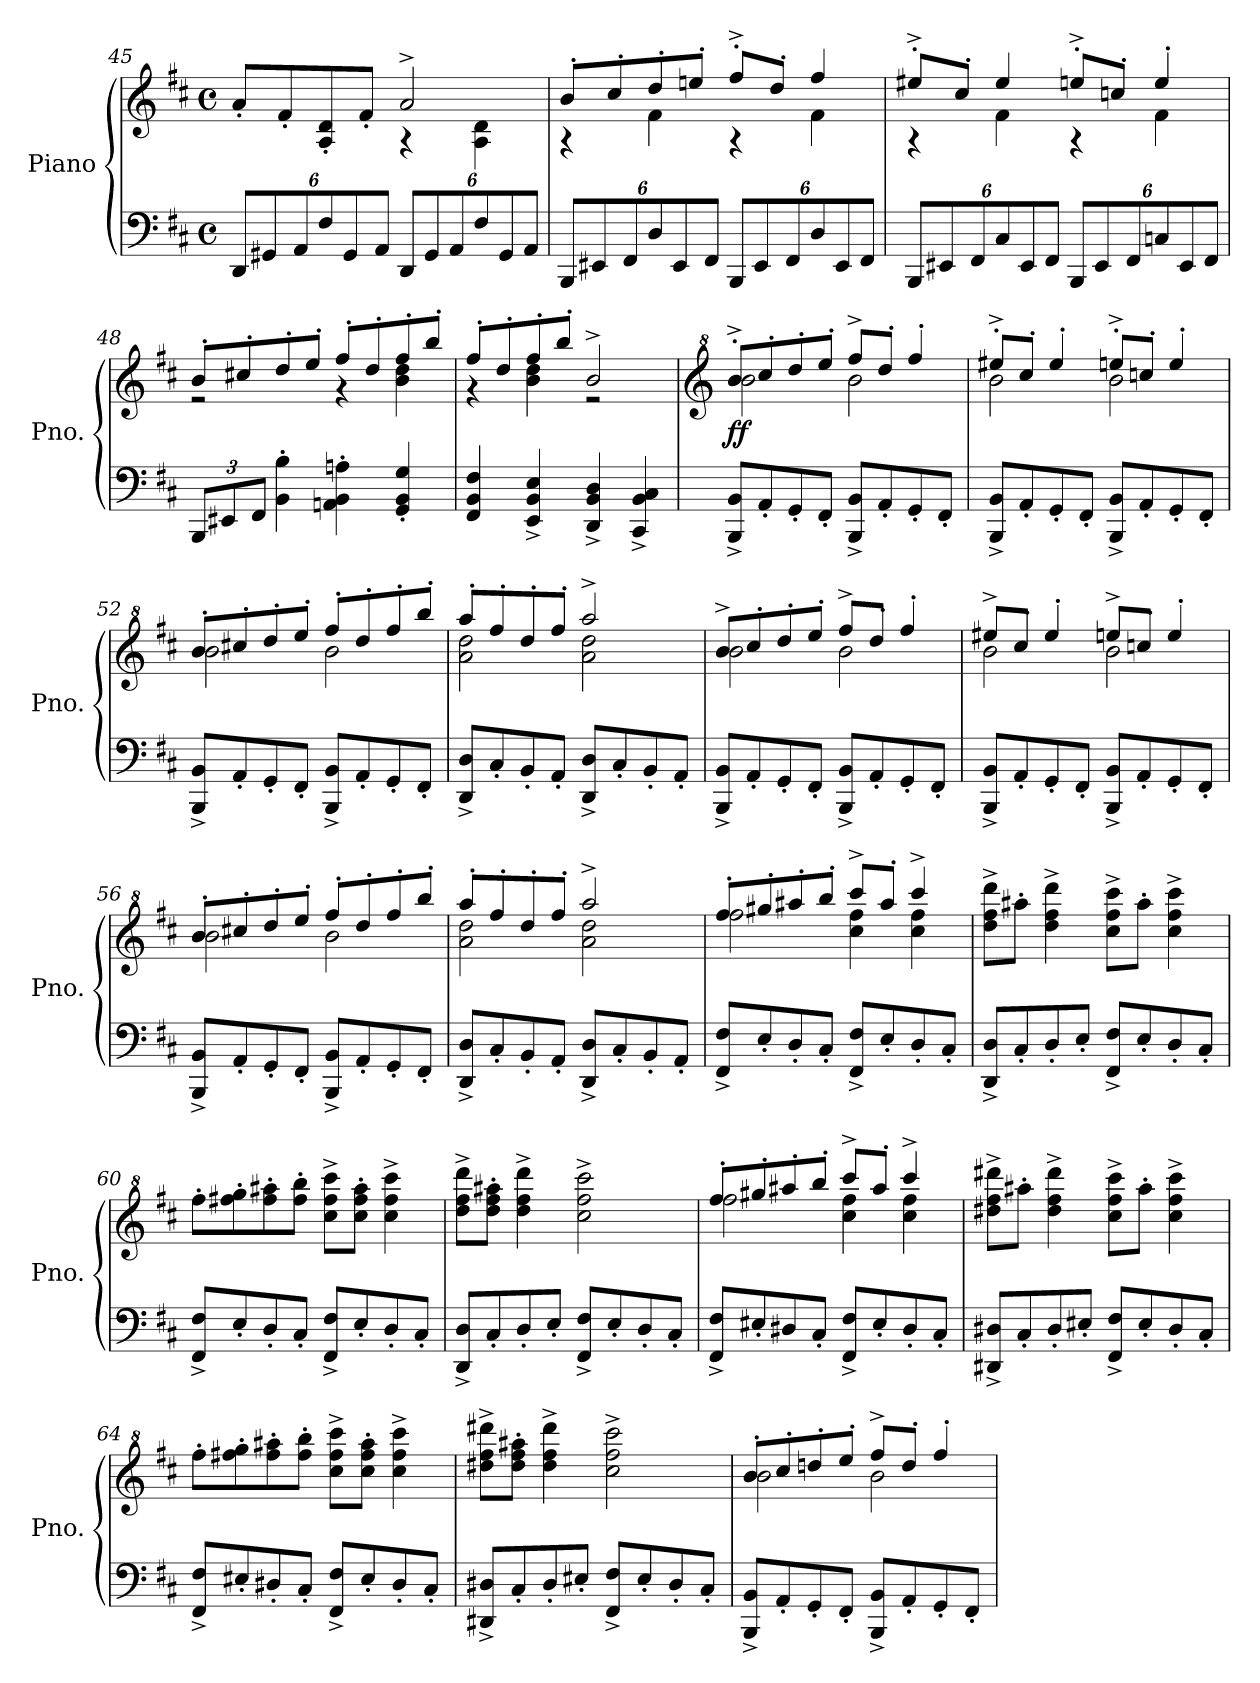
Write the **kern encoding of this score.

**kern	**kern	**dynam
*part1	*part1	*part1
*staff2	*staff1	*staff1/2
*I"Piano	*	*
*I'Pno.	*	*
*clefF4	*clefG2	*
*k[f#c#]	*k[f#c#]	*
*D:	*D:	*
*M4/4	*M4/4	*
*met(c)	*met(c)	*
*Xbrackettup	*	*
=45	=45	=45
*	*^	*
12DD/L	8a'/L	2ryy	.
12GG#X</	.	.	.
.	8f#'/	.	.
12AA</	.	.	.
12F#/	8A/' 8d/'	.	.
12GG#</	.	.	.
.	8f#'/J	.	.
12AA</J	.	.	.
12DD/L	2a^/	4rA	.
12GG#</	.	.	.
12AA</	.	.	.
12F#/	.	4A\ 4d\	.
12GG#</	.	.	.
12AA</J	.	.	.
!!LO:LB:g=z	!!
=46	=46	=46	=46
12BBB/L	8b'/L	4rA	.
12EE#X/	.	.	.
.	8cc#'/	.	.
12FF#/	.	.	.
12D/	8dd'/	4f#\	.
12EE#/	.	.	.
.	8een'/J	.	.
12FF#/J	.	.	.
12BBB/L	8ff#'^/L	4rA	.
12EE#/	.	.	.
.	8dd'/J	.	.
12FF#/	.	.	.
12D/	4ff#/	4f#\	.
12EE#/	.	.	.
12FF#/J	.	.	.
!!LO:LB:g=z	!!
=47	=47	=47	=47
12BBB/L	8ee#X'^/L	4rA	.
12EE#X/	.	.	.
.	8cc#'/J	.	.
12FF#/	.	.	.
12C#/	4ee#/	4f#\	.
12EE#/	.	.	.
12FF#/J	.	.	.
12BBB/L	8een'^/L	4rA	.
12EE#/	.	.	.
.	8ccn'/J	.	.
12FF#/	.	.	.
12Cn/	4ee'/	4f#\	.
12EE#/	.	.	.
12FF#/J	.	.	.
=48	=48	=48	=48
12BBB/L	8b'/L	2re	.
12EE#X/	.	.	.
.	8cc#X'/	.	.
12FF#/J	.	.	.
4BB\' 4B\'	8dd'/	.	.
.	8ee'/J	.	.
4AAn\<'< 4BB\<'< 4An\<'<	8ff#'/L	4rg	.
.	8dd'/	.	.
4GG/'< 4BB/'< 4G/'<	8ff#'/	4b\ 4dd\	.
.	8bb'/J	.	.
=49	=49	=49	=49
4FF#/ 4BB/ 4F#/	8ff#'/L	4rg	.
.	8dd'/	.	.
4EE/^< 4BB/^< 4E/^<	8ff#'/	4b\ 4dd\	.
.	8bb'/J	.	.
4DD/^ 4BB/^ 4D/^	2b^/	2re	.
4CC#/^ 4BB/^ 4C#/^	.	.	.
=50	=50	=50	=50
*	*clefG^2	*	*
!	!	!	!LO:DY:b
8BBB/^ 8BB/^L	8bb'^/L	2bb\	ff
8AA<'/	8ccc#'/	.	.
8GG<'/	8ddd'/	.	.
8FF#<'/J	8eee'/J	.	.
8BBB/^ 8BB/^L	8fff#^/L	2bb\	.
8AA'/	8ddd'/J	.	.
8GG'/	4fff#'/	.	.
8FF#'/J	.	.	.
!!LO:LB:g=z	!!
=51	=51	=51	=51
8BBB/^ 8BB/^L	8eee#X'^/L	2bb\	.
8AA'/	8ccc#'/J	.	.
8GG'/	4eee#'/	.	.
8FF#'/J	.	.	.
8BBB/^ 8BB/^L	8eeen'^/L	2bb\	.
8AA'/	8cccn'/J	.	.
8GG'/	4eee'/	.	.
8FF#'/J	.	.	.
=52	=52	=52	=52
8BBB/^ 8BB/^L	8bb'/L	2bb\	.
8AA'/	8ccc#X'/	.	.
8GG'/	8ddd'/	.	.
8FF#'/J	8eee'/J	.	.
8BBB/^ 8BB/^L	8fff#'/L	2bb<\	.
8AA'/	8ddd'/	.	.
8GG'/	8fff#'/	.	.
8FF#'/J	8bbb'/J	.	.
=53	=53	=53	=53
8DD/^ 8D/^L	8aaa'/L	2aa\ 2ddd\	.
8C#'/	8fff#'/	.	.
8BB'/	8ddd'/	.	.
8AA'/J	8fff#'/J	.	.
8DD/^ 8D/^L	2aaa^/	2aa\ 2ddd\	.
8C#'/	.	.	.
8BB'/	.	.	.
8AA'/J	.	.	.
=54	=54	=54	=54
8BBB/^ 8BB/^L	8bb^/L	2bb\	.
8AA'/	8ccc#'/	.	.
8GG'/	8ddd'/	.	.
8FF#'/J	8eee'/J	.	.
8BBB/^ 8BB/^L	8fff#^/L	2bb\	.
8AA'/	8ddd'/J	.	.
8GG'/	4fff#'/	.	.
8FF#'/J	.	.	.
!!LO:LB:g=z	!!
=55	=55	=55	=55
8BBB/^ 8BB/^L	8eee#X^/L	2bb\	.
8AA'/	8ccc#'/J	.	.
8GG'/	4eee#'/	.	.
8FF#'/J	.	.	.
8BBB/^ 8BB/^L	8eeen^/L	2bb\	.
8AA'/	8cccn'/J	.	.
8GG'/	4eee'/	.	.
8FF#'/J	.	.	.
=56	=56	=56	=56
8BBB/^ 8BB/^L	8bb'/L	2bb\	.
8AA'/	8ccc#X'/	.	.
8GG'/	8ddd'/	.	.
8FF#'/J	8eee'/J	.	.
8BBB/^ 8BB/^L	8fff#'/L	2bb\	.
8AA'/	8ddd'/	.	.
8GG'/	8fff#'/	.	.
8FF#'/J	8bbb'/J	.	.
=57	=57	=57	=57
8DD/^ 8D/^L	8aaa'/L	2aa\ 2ddd\	.
8C#'/	8fff#'/	.	.
8BB'/	8ddd'/	.	.
8AA'/J	8fff#'/J	.	.
8DD/^ 8D/^L	2aaa^/	2aa\ 2ddd\	.
8C#'/	.	.	.
8BB'/	.	.	.
8AA'/J	.	.	.
=58	=58	=58	=58
8FF#/^ 8F#/^L	8fff#'/L	2fff#\	.
8E'/	8ggg#X'/	.	.
8D'/	8aaa#X'/	.	.
8C#'/J	8bbb'/J	.	.
8FF#/^ 8F#/^L	8cccc#^/L	4ccc#\ 4fff#\	.
8E'/	8aaa#'/J	.	.
8D'/	4cccc#^/	4ccc#\ 4fff#\	.
8C#'/J	.	.	.
*	*v	*v	*
!!LO:PB:g=z
=59	=59	=59
8DD/^ 8D/^L	8ddd\^ 8fff#\^ 8dddd\^L	.
8C#<'/	8aaa#X'\J	.
8D<'/	4ddd\^ 4fff#\^ 4dddd\^	.
8E<'/J	.	.
8FF#/^ 8F#/^L	8ccc#\^ 8fff#\^ 8cccc#\^L	.
8E'/	8aaa#'\J	.
8D'/	4ccc#\^ 4fff#\^ 4cccc#\^	.
8C#'/J	.	.
=60	=60	=60
8FF#/^ 8F#/^L	8fff#'\L	.
8E'/	8fff#X\' 8ggg\'	.
8D'/	8fff#\' 8aaa#X\'	.
8C#'/J	8fff#\' 8bbb\'J	.
8FF#/^ 8F#/^L	8ccc#\^ 8fff#\^ 8cccc#\^L	.
8E'/	8ccc#\' 8fff#\' 8aaa#\'J	.
8D'/	4ccc#\^ 4fff#\^ 4cccc#\^	.
8C#'/J	.	.
=61	=61	=61
8DD/^ 8D/^L	8ddd\^ 8fff#\^ 8dddd\^L	.
8C#<'/	8ddd\' 8fff#\' 8aaa#X\'J	.
8D'/	4ddd\^ 4fff#\^ 4dddd\^	.
8E'/J	.	.
8FF#/^ 8F#/^L	2ccc#\^ 2fff#\^ 2cccc#\^	.
8E'/	.	.
8D'/	.	.
8C#'/J	.	.
=62	=62	=62
*	*^	*
8FF#/^ 8F#/^L	8fff#'/L	2fff#\	.
8E#X'/	8ggg#X'/	.	.
8D#X/	8aaa#X'/	.	.
8C#'/J	8bbb'/J	.	.
8FF#/^ 8F#/^L	8cccc#^/L	4ccc#\ 4fff#\	.
8E#'/	8aaa#'/J	.	.
8D#'/	4cccc#^/	4ccc#\ 4fff#\	.
8C#'/J	.	.	.
*	*v	*v	*
!!LO:LB:g=z
=63	=63	=63
8DD#X/^ 8D#X/^L	8ddd#X\^ 8fff#\^ 8dddd#X\^L	.
8C#<'/	8aaa#X'\J	.
8D#'/	4ddd#\^ 4fff#\^ 4dddd#\^	.
8E#X'/J	.	.
8FF#/^ 8F#/^L	8ccc#\^ 8fff#\^ 8cccc#\^L	.
8E#'/	8aaa#'\J	.
8D#'/	4ccc#\^ 4fff#\^ 4cccc#\^	.
8C#'/J	.	.
=64	=64	=64
8FF#/^ 8F#/^L	8fff#'\L	.
8E#X'/	8fff#X\' 8ggg\'	.
8D#X'/	8fff#\' 8aaa#X\'	.
8C#'/J	8fff#\' 8bbb\'J	.
8FF#/^ 8F#/^L	8ccc#\^ 8fff#\^ 8cccc#\^L	.
8E#'/	8ccc#\' 8fff#\' 8aaa#\'J	.
8D#'/	4ccc#\^ 4fff#\^ 4cccc#\^	.
8C#'/J	.	.
=65	=65	=65
8DD#X/^ 8D#X/^L	8ddd#X\^ 8fff#\^ 8dddd#X\^L	.
8C#<'/	8ddd#\' 8fff#\' 8aaa#X\'J	.
8D#'/	4ddd#\^ 4fff#\^ 4dddd#\^	.
8E#X'/J	.	.
8FF#/^ 8F#/^L	2ccc#\^ 2fff#\^ 2cccc#\^	.
8E#'/	.	.
8D#'/	.	.
8C#'/J	.	.
!!LO:LB:g=z
=66	=66	=66
*	*^	*
8BBB/^ 8BB/^L	8bb'/L	2bb\	.
8AA'/	8ccc#'/	.	.
8GG'/	8dddn'/	.	.
8FF#'/J	8eee'/J	.	.
8BBB/^ 8BB/^L	8fff#^/L	2bb\	.
8AA'/	8ddd'/J	.	.
8GG'/	4fff#'/	.	.
8FF#'/J	.	.	.
*	*v	*v	*
=	=	=
*-	*-	*-
